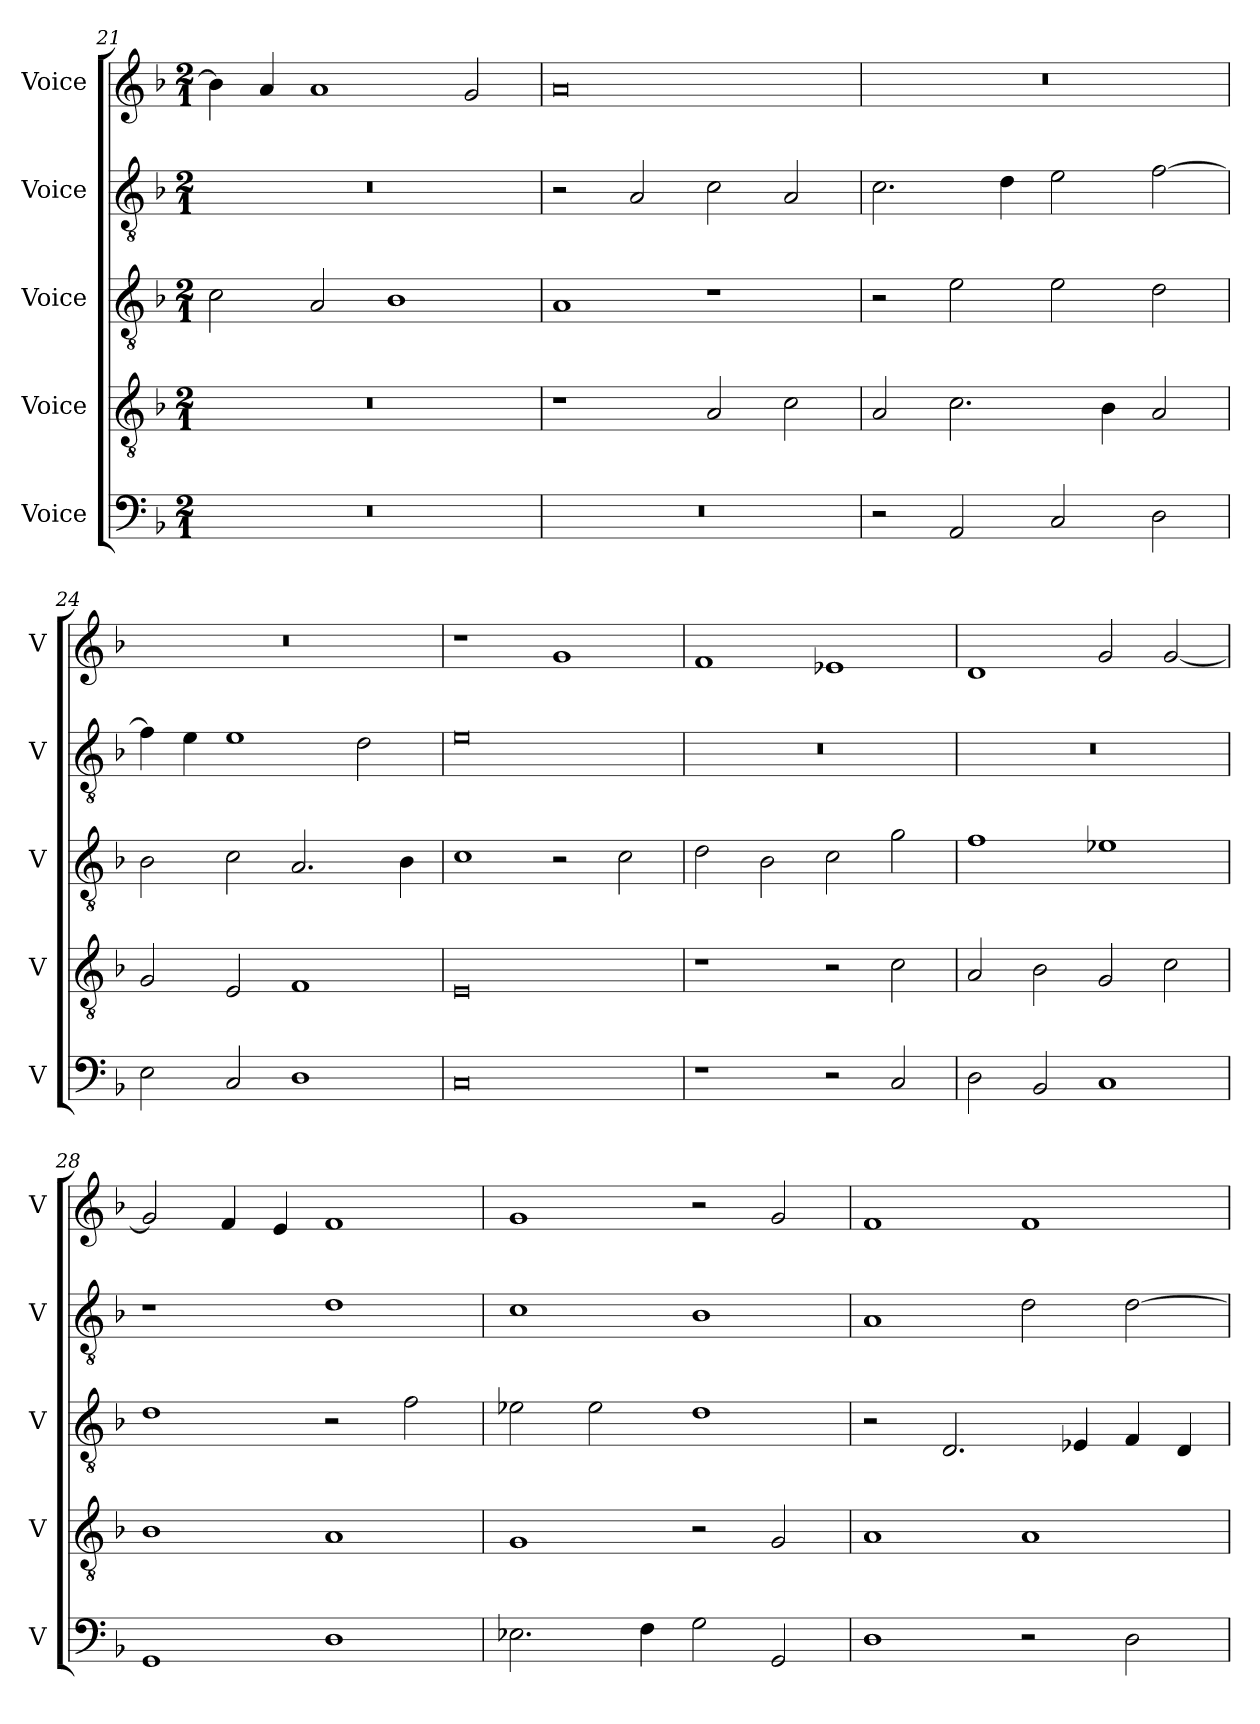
**kern	**kern	**kern	**kern	**kern
*part5	*part4	*part3	*part2	*part1
*staff5	*staff4	*staff3	*staff2	*staff1
*I"Voice	*I"Voice	*I"Voice	*I"Voice	*I"Voice
*I'V	*I'V	*I'V	*I'V	*I'V
*clefF4	*clefGv2	*clefGv2	*clefGv2	*clefG2
*k[b-]	*k[b-]	*k[b-]	*k[b-]	*k[b-]
*M2/1	*M2/1	*M2/1	*M2/1	*M2/1
=21	=21	=21	=21	=21
0r	0r	2c\	0r	4b-\]
.	.	.	.	4a/
.	.	2A/	.	1a
.	.	1B-	.	.
.	.	.	.	2g/
!!LO:PB:g=z
=22	=22	=22	=22	=22
0r	1r	1A	2r	0a
.	.	.	2A/	.
.	2A/	1r	2c\	.
.	2c\	.	2A/	.
=23	=23	=23	=23	=23
2r	2A/	2r	2.c\	0r
2AA/	2.c\	2e\	.	.
.	.	.	4d\	.
2C/	.	2e\	2e\	.
.	4B-\	.	.	.
2D\	2A/	2d\	[2f\	.
=24	=24	=24	=24	=24
2E\	2G/	2B-\	4f\]	0r
.	.	.	4e\	.
2C/	2E/	2c\	1e	.
1D	1F	2.A/	.	.
.	.	.	2d\	.
.	.	4B-\	.	.
=25	=25	=25	=25	=25
0C	0E	1c	0e	1r
.	.	2r	.	1g
.	.	2c\	.	.
!!LO:LB:g=z
=26	=26	=26	=26	=26
1r	1r	2d\	0r	1f
.	.	2B-\	.	.
2r	2r	2c\	.	1e-X
2C/	2c\	2g\	.	.
=27	=27	=27	=27	=27
2D\	2A/	1f	0r	1d
2BB-/	2B-\	.	.	.
1C	2G/	1e-X	.	2g/
.	2c\	.	.	[2g/
=28	=28	=28	=28	=28
1GG	1B-	1d	1r	2g/]
.	.	.	.	4f/
.	.	.	.	4e/
1D	1A	2r	1d	1f
.	.	2f\	.	.
=29	=29	=29	=29	=29
2.E-X\	1G	2e-X\	1c	1g
.	.	2e-\	.	.
4F\	.	.	.	.
2G\	2r	1d	1B-	2r
2GG/	2G/	.	.	2g/
!!LO:LB:g=z
=30	=30	=30	=30	=30
1D	1A	2r	1A	1f
.	.	2.D/	.	.
2r	1A	.	2d\	1f
.	.	4E-X/	.	.
2D\	.	4F/	[2d\	.
.	.	4D/	.	.
=	=	=	=	=
*-	*-	*-	*-	*-
